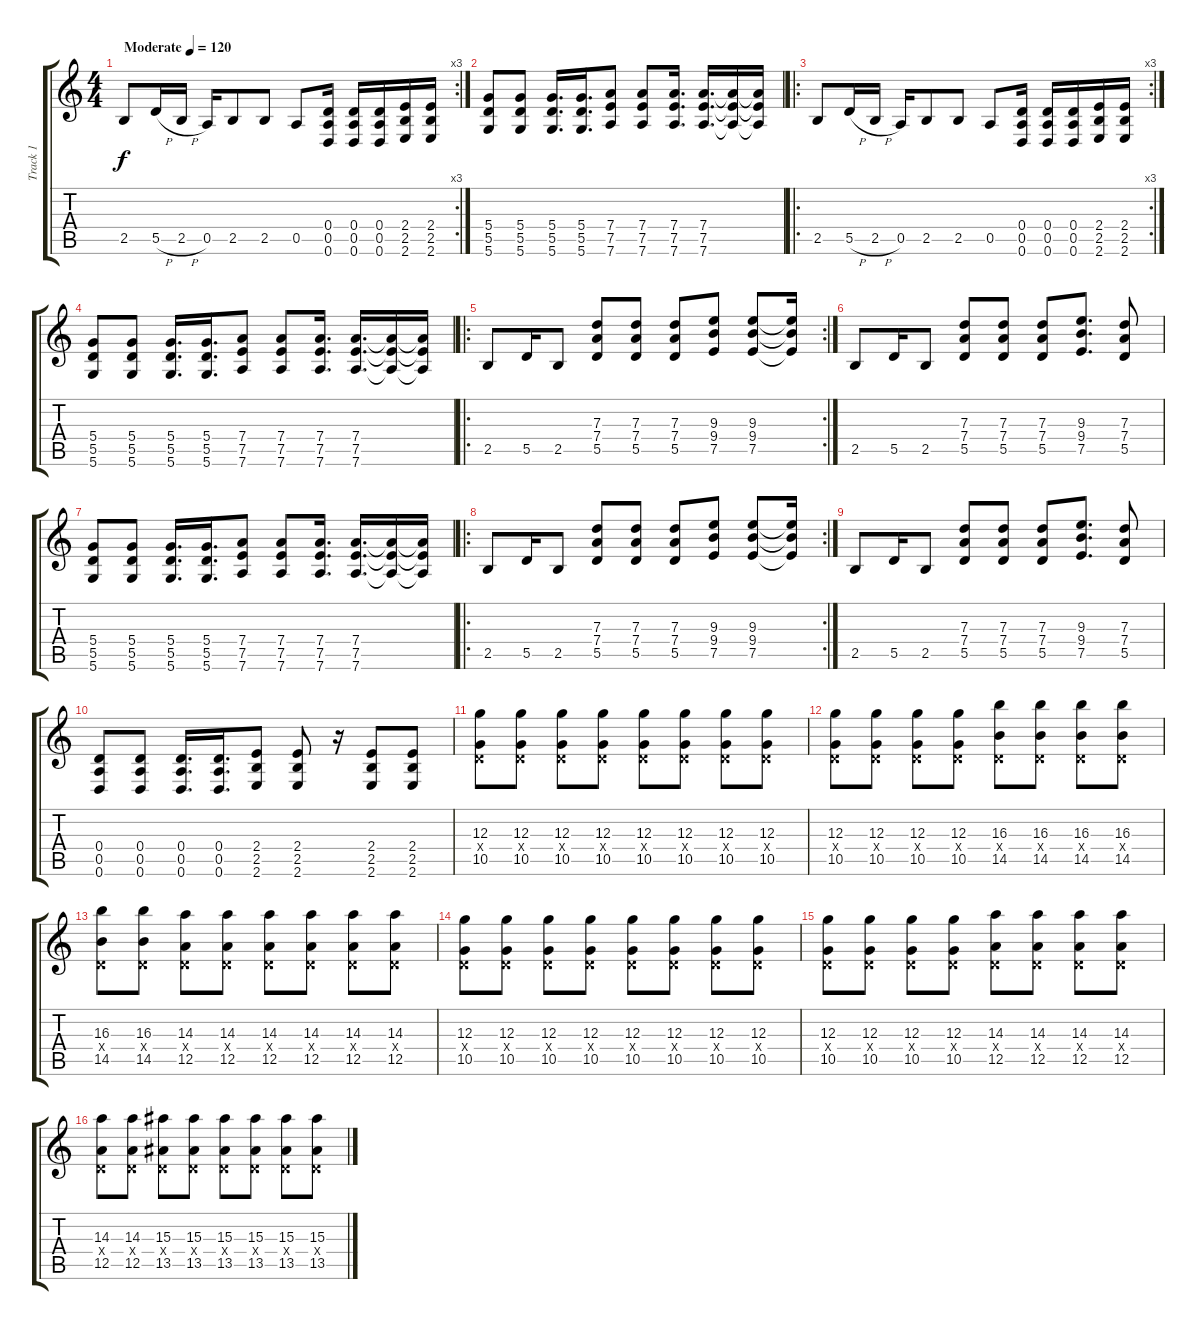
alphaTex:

\track ("Track 1" "Track 1") {instrument distortionguitar}
\staff {score tabs}
\tuning (E4 B3 G3 D3 A2 D2) {hide}
\rc 3
\ts (4 4)
\tempo (120 "Moderate")
\clef g2
\ks c
2.5.8{dy f instrument distortionguitar} 5.5{h}.16 2.5{h}.16 0.5.16 2.5.8 2.5.8 0.5.8 (0.4 0.5 0.6).16 (0.4 0.5 0.6).16 (0.4 0.5 0.6).16 (2.4 2.5 2.6).16 (2.4 2.5 2.6).16 |
(5.4 5.5 5.6).8 (5.4 5.5 5.6).8 (5.4 5.5 5.6).16{d} (5.4 5.5 5.6).16{d} (7.4 7.5 7.6).8 (7.4 7.5 7.6).8 (7.4 7.5 7.6).16{d} (7.4 7.5 7.6).16{d} (7.4{t} 7.5{t} 7.6{t}).16 (7.4{t} 7.5{t} 7.6{t}).16 |
\ro
\rc 3
2.5.8 5.5{h}.16 2.5{h}.16 0.5.16 2.5.8 2.5.8 0.5.8 (0.4 0.5 0.6).16 (0.4 0.5 0.6).16 (0.4 0.5 0.6).16 (2.4 2.5 2.6).16 (2.4 2.5 2.6).16 |
(5.4 5.5 5.6).8 (5.4 5.5 5.6).8 (5.4 5.5 5.6).16{d} (5.4 5.5 5.6).16{d} (7.4 7.5 7.6).8 (7.4 7.5 7.6).8 (7.4 7.5 7.6).16{d} (7.4 7.5 7.6).16{d} (7.4{t} 7.5{t} 7.6{t}).16 (7.4{t} 7.5{t} 7.6{t}).16 |
\ro
\rc 2
2.5.8 5.5.16 2.5.8 (7.3 7.4 5.5).8 (7.3 7.4 5.5).8 (7.3 7.4 5.5).8 (9.3 9.4 7.5).8 (9.3 9.4 7.5).8 (9.3{t} 9.4{t} 7.5{t}).16 |
2.5.8 5.5.16 2.5.8 (7.3 7.4 5.5).8 (7.3 7.4 5.5).8 (7.3 7.4 5.5).8 (9.3 9.4 7.5).8{d} (7.3 7.4 5.5).8 |
(5.4 5.5 5.6).8 (5.4 5.5 5.6).8 (5.4 5.5 5.6).16{d} (5.4 5.5 5.6).16{d} (7.4 7.5 7.6).8 (7.4 7.5 7.6).8 (7.4 7.5 7.6).16{d} (7.4 7.5 7.6).16{d} (7.4{t} 7.5{t} 7.6{t}).16 (7.4{t} 7.5{t} 7.6{t}).16 |
\ro
\rc 2
2.5.8 5.5.16 2.5.8 (7.3 7.4 5.5).8 (7.3 7.4 5.5).8 (7.3 7.4 5.5).8 (9.3 9.4 7.5).8 (9.3 9.4 7.5).8 (9.3{t} 9.4{t} 7.5{t}).16 |
2.5.8 5.5.16 2.5.8 (7.3 7.4 5.5).8 (7.3 7.4 5.5).8 (7.3 7.4 5.5).8 (9.3 9.4 7.5).8{d} (7.3 7.4 5.5).8 |
(0.4 0.5 0.6).8 (0.4 0.5 0.6).8 (0.4 0.5 0.6).16{d} (0.4 0.5 0.6).16{d} (2.4 2.5 2.6).8 (2.4 2.5 2.6).8 r.16 (2.4 2.5 2.6).8 (2.4 2.5 2.6).8 |
(12.3 0.4{x} 10.5).8 (12.3 0.4{x} 10.5).8 (12.3 0.4{x} 10.5).8 (12.3 0.4{x} 10.5).8 (12.3 0.4{x} 10.5).8 (12.3 0.4{x} 10.5).8 (12.3 0.4{x} 10.5).8 (12.3 0.4{x} 10.5).8 |
(12.3 0.4{x} 10.5).8 (12.3 0.4{x} 10.5).8 (12.3 0.4{x} 10.5).8 (12.3 0.4{x} 10.5).8 (16.3 0.4{x} 14.5).8 (16.3 0.4{x} 14.5).8 (16.3 0.4{x} 14.5).8 (16.3 0.4{x} 14.5).8 |
(16.3 0.4{x} 14.5).8 (16.3 0.4{x} 14.5).8 (14.3 0.4{x} 12.5).8 (14.3 0.4{x} 12.5).8 (14.3 0.4{x} 12.5).8 (14.3 0.4{x} 12.5).8 (14.3 0.4{x} 12.5).8 (14.3 0.4{x} 12.5).8 |
(12.3 0.4{x} 10.5).8 (12.3 0.4{x} 10.5).8 (12.3 0.4{x} 10.5).8 (12.3 0.4{x} 10.5).8 (12.3 0.4{x} 10.5).8 (12.3 0.4{x} 10.5).8 (12.3 0.4{x} 10.5).8 (12.3 0.4{x} 10.5).8 |
(12.3 0.4{x} 10.5).8 (12.3 0.4{x} 10.5).8 (12.3 0.4{x} 10.5).8 (12.3 0.4{x} 10.5).8 (14.3 0.4{x} 12.5).8 (14.3 0.4{x} 12.5).8 (14.3 0.4{x} 12.5).8 (14.3 0.4{x} 12.5).8 |
(14.3 0.4{x} 12.5).8 (14.3 0.4{x} 12.5).8 (15.3 0.4{x} 13.5).8 (15.3 0.4{x} 13.5).8 (15.3 0.4{x} 13.5).8 (15.3 0.4{x} 13.5).8 (15.3 0.4{x} 13.5).8 (15.3 0.4{x} 13.5).8
